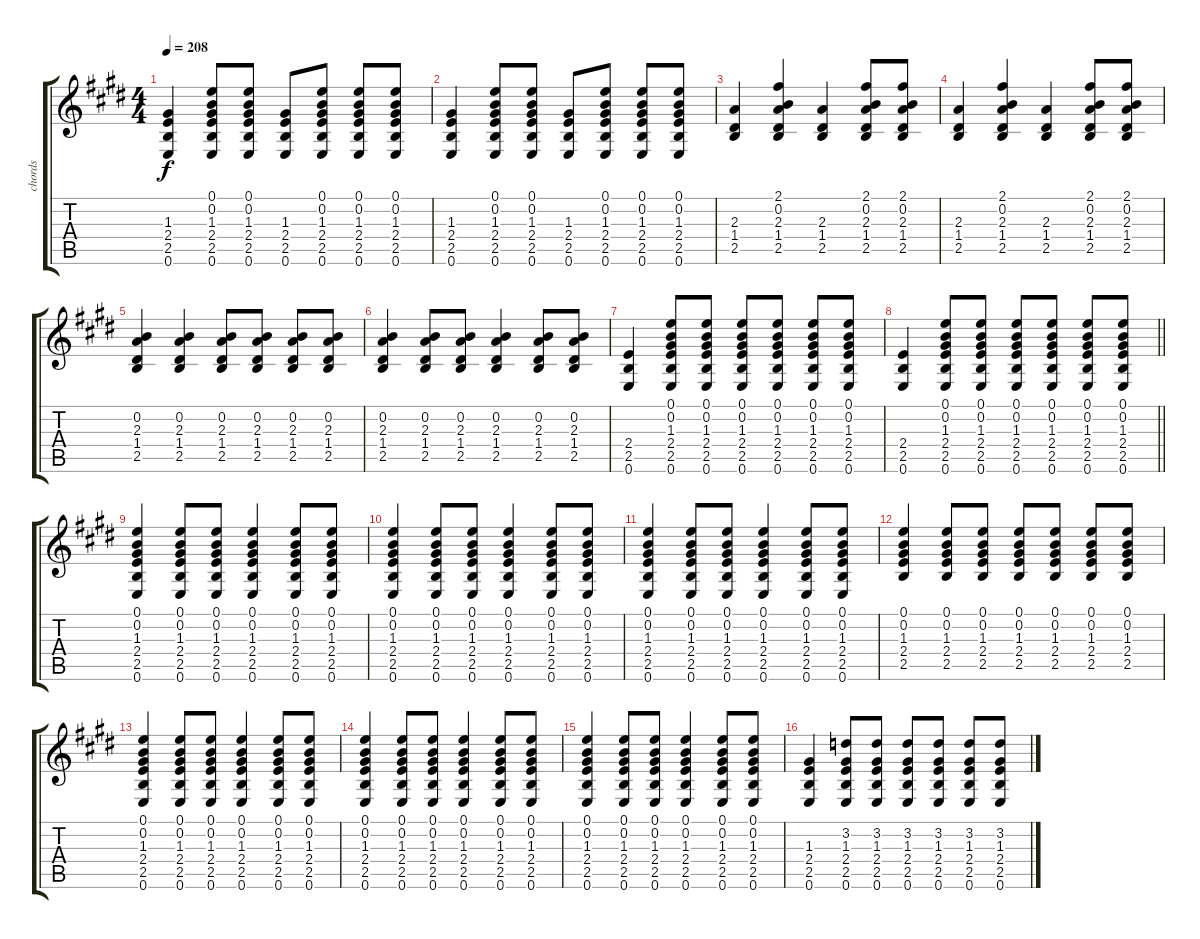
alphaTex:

\track ("chords" "chords") {instrument acousticguitarsteel}
\staff {score tabs}
\tuning (E4 B3 G3 D3 A2 E2) {hide}
\ts (4 4)
\tempo 208
\clef g2
\ks e
(1.3 2.4 2.5 0.6).4{dy f} (0.1 0.2 1.3 2.4 2.5 0.6).8 (0.1 0.2 1.3 2.4 2.5 0.6).8 (1.3 2.4 2.5 0.6).8 (0.1 0.2 1.3 2.4 2.5 0.6).8 (0.1 0.2 1.3 2.4 2.5 0.6).8 (0.1 0.2 1.3 2.4 2.5 0.6).8 |
(1.3 2.4 2.5 0.6).4 (0.1 0.2 1.3 2.4 2.5 0.6).8 (0.1 0.2 1.3 2.4 2.5 0.6).8 (1.3 2.4 2.5 0.6).8 (0.1 0.2 1.3 2.4 2.5 0.6).8 (0.1 0.2 1.3 2.4 2.5 0.6).8 (0.1 0.2 1.3 2.4 2.5 0.6).8 |
(2.3 1.4 2.5).4 (2.1 0.2 2.3 1.4 2.5).4 (2.3 1.4 2.5).4 (2.1 0.2 2.3 1.4 2.5).8 (2.1 0.2 2.3 1.4 2.5).8 |
(2.3 1.4 2.5).4 (2.1 0.2 2.3 1.4 2.5).4 (2.3 1.4 2.5).4 (2.1 0.2 2.3 1.4 2.5).8 (2.1 0.2 2.3 1.4 2.5).8 |
(0.2 2.3 1.4 2.5).4 (0.2 2.3 1.4 2.5).4 (0.2 2.3 1.4 2.5).8 (0.2 2.3 1.4 2.5).8 (0.2 2.3 1.4 2.5).8 (0.2 2.3 1.4 2.5).8 |
(0.2 2.3 1.4 2.5).4 (0.2 2.3 1.4 2.5).8 (0.2 2.3 1.4 2.5).8 (0.2 2.3 1.4 2.5).4 (0.2 2.3 1.4 2.5).8 (0.2 2.3 1.4 2.5).8 |
(2.4 2.5 0.6).4 (0.1 0.2 1.3 2.4 2.5 0.6).8 (0.1 0.2 1.3 2.4 2.5 0.6).8 (0.1 0.2 1.3 2.4 2.5 0.6).8 (0.1 0.2 1.3 2.4 2.5 0.6).8 (0.1 0.2 1.3 2.4 2.5 0.6).8 (0.1 0.2 1.3 2.4 2.5 0.6).8 |
\barLineRight lightlight
(2.4 2.5 0.6).4 (0.1 0.2 1.3 2.4 2.5 0.6).8 (0.1 0.2 1.3 2.4 2.5 0.6).8 (0.1 0.2 1.3 2.4 2.5 0.6).8 (0.1 0.2 1.3 2.4 2.5 0.6).8 (0.1 0.2 1.3 2.4 2.5 0.6).8 (0.1 0.2 1.3 2.4 2.5 0.6).8 |
(0.1 0.2 1.3 2.4 2.5 0.6).4 (0.1 0.2 1.3 2.4 2.5 0.6).8 (0.1 0.2 1.3 2.4 2.5 0.6).8 (0.1 0.2 1.3 2.4 2.5 0.6).4 (0.1 0.2 1.3 2.4 2.5 0.6).8 (0.1 0.2 1.3 2.4 2.5 0.6).8 |
(0.1 0.2 1.3 2.4 2.5 0.6).4 (0.1 0.2 1.3 2.4 2.5 0.6).8 (0.1 0.2 1.3 2.4 2.5 0.6).8 (0.1 0.2 1.3 2.4 2.5 0.6).4 (0.1 0.2 1.3 2.4 2.5 0.6).8 (0.1 0.2 1.3 2.4 2.5 0.6).8 |
(0.1 0.2 1.3 2.4 2.5 0.6).4 (0.1 0.2 1.3 2.4 2.5 0.6).8 (0.1 0.2 1.3 2.4 2.5 0.6).8 (0.1 0.2 1.3 2.4 2.5 0.6).4 (0.1 0.2 1.3 2.4 2.5 0.6).8 (0.1 0.2 1.3 2.4 2.5 0.6).8 |
(0.1 0.2 1.3 2.4 2.5).4 (0.1 0.2 1.3 2.4 2.5).8 (0.1 0.2 1.3 2.4 2.5).8 (0.1 0.2 1.3 2.4 2.5).8 (0.1 0.2 1.3 2.4 2.5).8 (0.1 0.2 1.3 2.4 2.5).8 (0.1 0.2 1.3 2.4 2.5).8 |
(0.1 0.2 1.3 2.4 2.5 0.6).4 (0.1 0.2 1.3 2.4 2.5 0.6).8 (0.1 0.2 1.3 2.4 2.5 0.6).8 (0.1 0.2 1.3 2.4 2.5 0.6).4 (0.1 0.2 1.3 2.4 2.5 0.6).8 (0.1 0.2 1.3 2.4 2.5 0.6).8 |
(0.1 0.2 1.3 2.4 2.5 0.6).4 (0.1 0.2 1.3 2.4 2.5 0.6).8 (0.1 0.2 1.3 2.4 2.5 0.6).8 (0.1 0.2 1.3 2.4 2.5 0.6).4 (0.1 0.2 1.3 2.4 2.5 0.6).8 (0.1 0.2 1.3 2.4 2.5 0.6).8 |
(0.1 0.2 1.3 2.4 2.5 0.6).4 (0.1 0.2 1.3 2.4 2.5 0.6).8 (0.1 0.2 1.3 2.4 2.5 0.6).8 (0.1 0.2 1.3 2.4 2.5 0.6).4 (0.1 0.2 1.3 2.4 2.5 0.6).8 (0.1 0.2 1.3 2.4 2.5 0.6).8 |
(1.3 2.4 2.5 0.6).4 (3.2 1.3 2.4 2.5 0.6).8 (3.2 1.3 2.4 2.5 0.6).8 (3.2 1.3 2.4 2.5 0.6).8 (3.2 1.3 2.4 2.5 0.6).8 (3.2 1.3 2.4 2.5 0.6).8 (3.2 1.3 2.4 2.5 0.6).8
